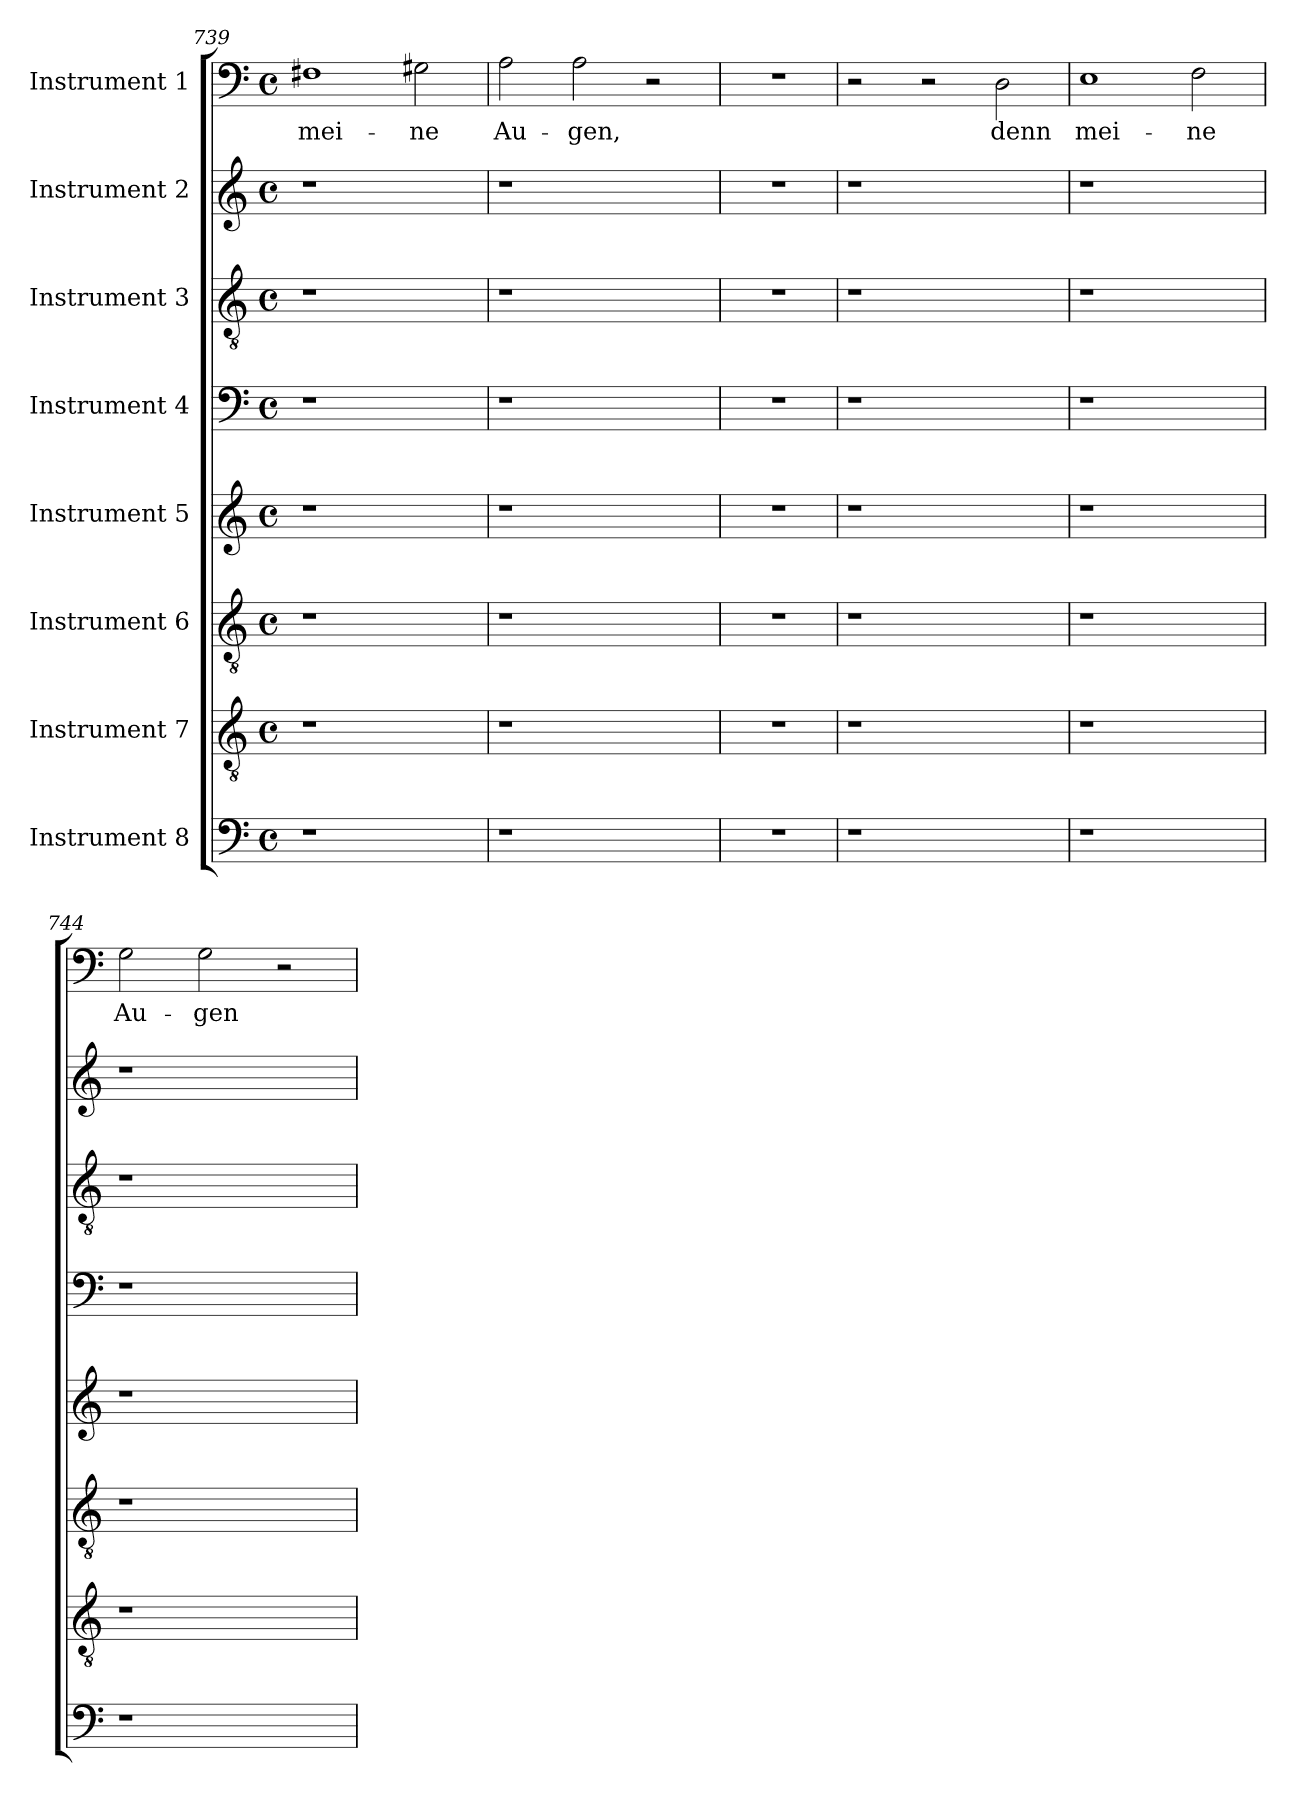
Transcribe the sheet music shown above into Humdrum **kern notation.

**kern	**kern	**kern	**kern	**kern	**kern	**kern	**kern	**text
*part8	*part7	*part6	*part5	*part4	*part3	*part2	*part1	*part1
*staff8	*staff7	*staff6	*staff5	*staff4	*staff3	*staff2	*staff1	*staff1
*I"Instrument 8	*I"Instrument 7	*I"Instrument 6	*I"Instrument 5	*I"Instrument 4	*I"Instrument 3	*I"Instrument 2	*I"Instrument 1	*
!!LO:LB:g=z
*clefF4	*clefGv2	*clefGv2	*clefG2	*clefF4	*clefGv2	*clefG2	*clefF4	*
*M4/4	*M4/4	*M4/4	*M4/4	*M4/4	*M4/4	*M4/4	*M4/4	*
*met(c)	*met(c)	*met(c)	*met(c)	*met(c)	*met(c)	*met(c)	*met(c)	*
=739	=739	=739	=739	=739	=739	=739	=739	=739
!	!	!	!	!	!	!	!	!LO:LY:b:cj
1r	1r	1r	1r	1r	1r	1r	1F#X	mei-
!	!	!	!	!	!	!	!	!LO:LY:b:cj
2ryy	2ryy	2ryy	2ryy	2ryy	2ryy	2ryy	2G#X\	-ne
=740	=740	=740	=740	=740	=740	=740	=740	=740
!	!	!	!	!	!	!	!	!LO:LY:b:cj
1r	1r	1r	1r	1r	1r	1r	2A\	Au-
!	!	!	!	!	!	!	!	!LO:LY:b:cj
.	.	.	.	.	.	.	2A\	-gen,
2ryy	2ryy	2ryy	2ryy	2ryy	2ryy	2ryy	2r	.
=741	=741	=741	=741	=741	=741	=741	=741	=741
1r	1r	1r	1r	1r	1r	1r	1r	.
=742	=742	=742	=742	=742	=742	=742	=742	=742
1r	1r	1r	1r	1r	1r	1r	2r	.
.	.	.	.	.	.	.	2r	.
!	!	!	!	!	!	!	!	!LO:LY:b:cj
2ryy	2ryy	2ryy	2ryy	2ryy	2ryy	2ryy	2D\	denn
=743	=743	=743	=743	=743	=743	=743	=743	=743
!	!	!	!	!	!	!	!	!LO:LY:b:cj
1r	1r	1r	1r	1r	1r	1r	1E	mei-
!	!	!	!	!	!	!	!	!LO:LY:b:cj
2ryy	2ryy	2ryy	2ryy	2ryy	2ryy	2ryy	2F\	-ne
=744	=744	=744	=744	=744	=744	=744	=744	=744
!	!	!	!	!	!	!	!	!LO:LY:b:cj
1r	1r	1r	1r	1r	1r	1r	2G\	Au-
!	!	!	!	!	!	!	!	!LO:LY:b:cj
.	.	.	.	.	.	.	2G\	-gen
2ryy	2ryy	2ryy	2ryy	2ryy	2ryy	2ryy	2r	.
=	=	=	=	=	=	=	=	=
*-	*-	*-	*-	*-	*-	*-	*-	*-
